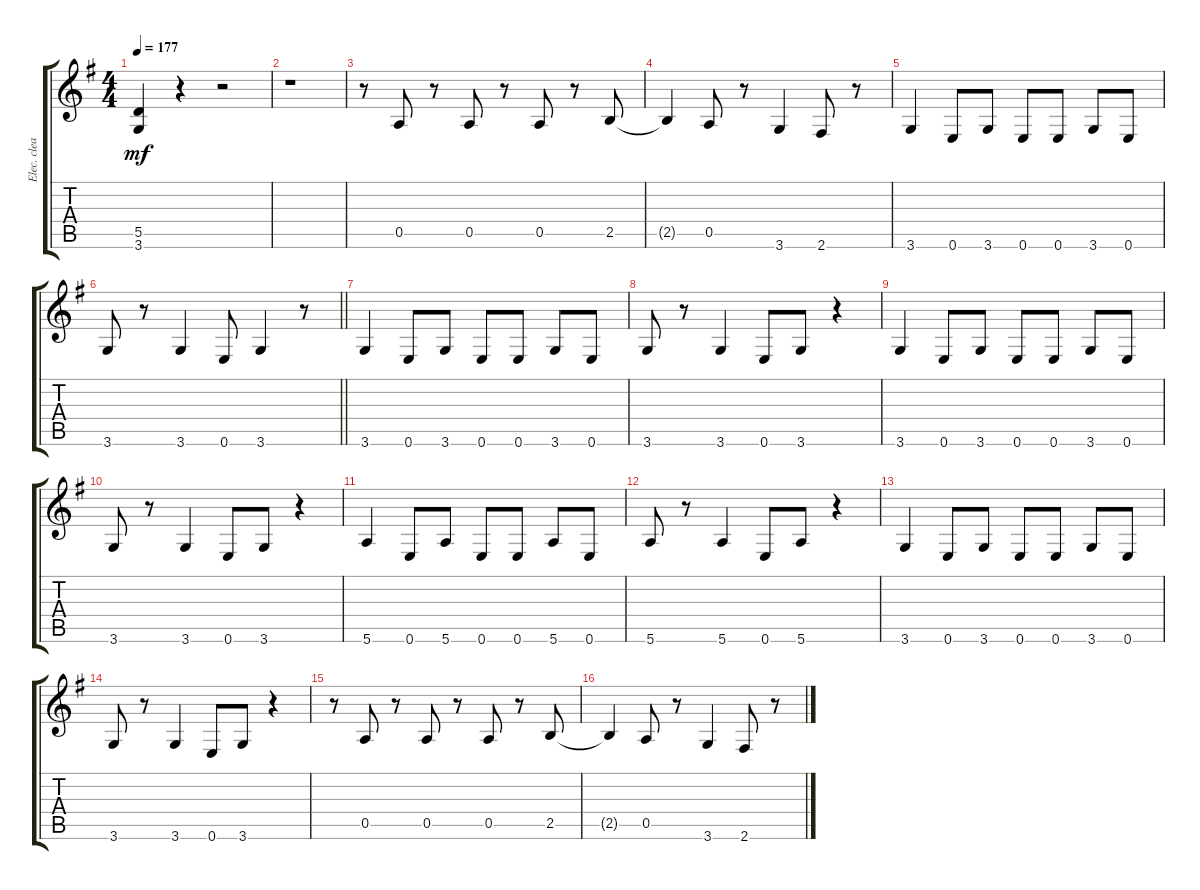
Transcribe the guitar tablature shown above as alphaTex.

\track ("Elec. clean" "Elec. clea") {instrument electricguitarclean}
\staff {score tabs}
\tuning (E4 B3 G3 D3 A2 E2) {hide}
\ts (4 4)
\tempo 177
\clef g2
\ks g
(5.5 3.6).4{dy mf} r.4 r.2 |
r.1 |
r.8 0.5.8 r.8 0.5.8 r.8 0.5.8 r.8 2.5.8 |
2.5{t}.4 0.5.8 r.8 3.6.4 2.6.8 r.8 |
3.6.4 0.6.8 3.6.8 0.6.8 0.6.8 3.6.8 0.6.8 |
\barLineRight lightlight
3.6.8 r.8 3.6.4 0.6.8 3.6.4 r.8 |
3.6.4 0.6.8 3.6.8 0.6.8 0.6.8 3.6.8 0.6.8 |
3.6.8 r.8 3.6.4 0.6.8 3.6.8 r.4 |
3.6.4 0.6.8 3.6.8 0.6.8 0.6.8 3.6.8 0.6.8 |
3.6.8 r.8 3.6.4 0.6.8 3.6.8 r.4 |
5.6.4 0.6.8 5.6.8 0.6.8 0.6.8 5.6.8 0.6.8 |
5.6.8 r.8 5.6.4 0.6.8 5.6.8 r.4 |
3.6.4 0.6.8 3.6.8 0.6.8 0.6.8 3.6.8 0.6.8 |
3.6.8 r.8 3.6.4 0.6.8 3.6.8 r.4 |
r.8 0.5.8 r.8 0.5.8 r.8 0.5.8 r.8 2.5.8 |
2.5{t}.4 0.5.8 r.8 3.6.4 2.6.8 r.8
